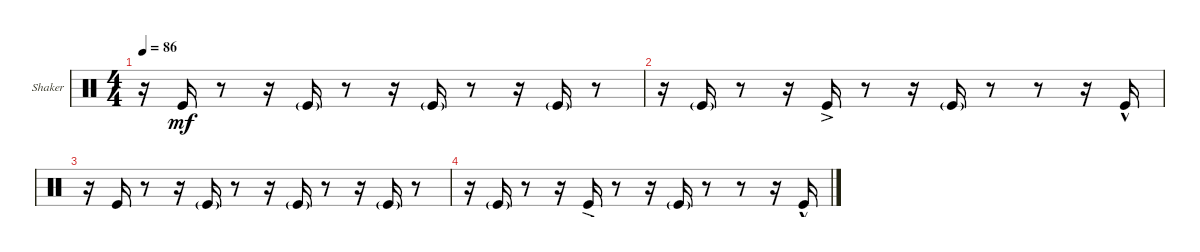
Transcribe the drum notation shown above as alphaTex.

\bracketExtendMode groupsimilarinstruments
\firstSystemTrackNameOrientation horizontal
\otherSystemsTrackNameOrientation horizontal
\track ("Nick Mason" "Shaker") {multiBarRest instrument percussion}
\staff {score}
\articulation defaults
\ts (4 4)
\tempo 86
\clef neutral
\ks c
r.16{dy mf} "Kick (hit)".16 r.8 r.16 "Kick (hit)"{g}.16 r.8 r.16 "Kick (hit)"{g}.16 r.8 r.16 "Kick (hit)"{g}.16 r.8 |
r.16 "Kick (hit)"{g}.16 r.8 r.16 "Kick (hit)"{ac}.16 r.8 r.16 "Kick (hit)"{g}.16 r.8 r.8 r.16 "Kick (hit)"{hac}.16 |
r.16 "Kick (hit)".16 r.8 r.16 "Kick (hit)"{g}.16 r.8 r.16 "Kick (hit)"{g}.16 r.8 r.16 "Kick (hit)"{g}.16 r.8 |
r.16 "Kick (hit)"{g}.16 r.8 r.16 "Kick (hit)"{ac}.16 r.8 r.16 "Kick (hit)"{g}.16 r.8 r.8 r.16 "Kick (hit)"{hac}.16
